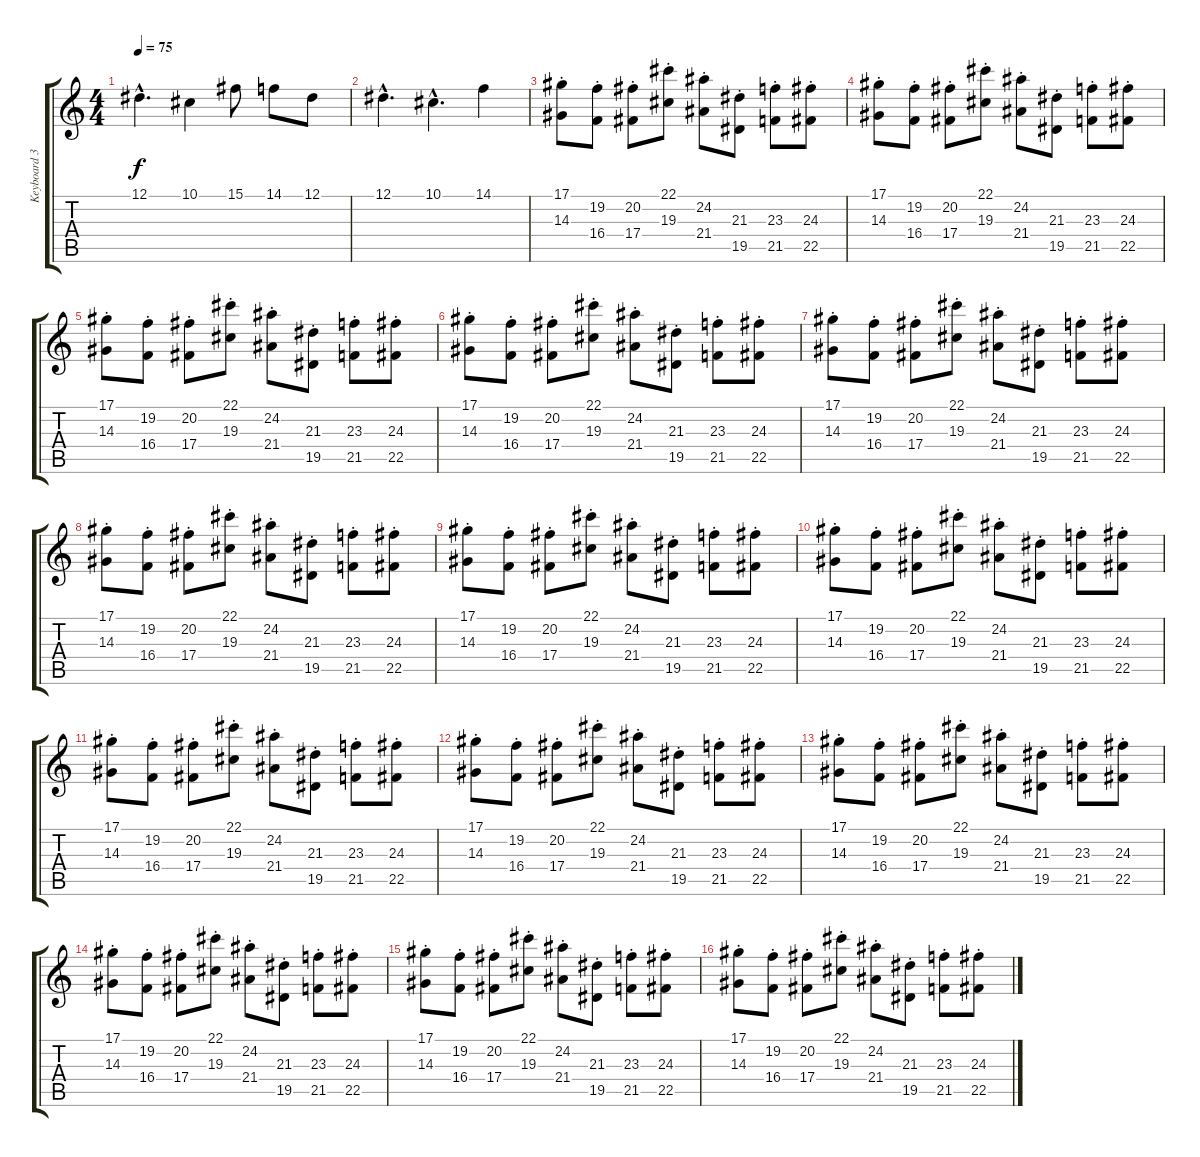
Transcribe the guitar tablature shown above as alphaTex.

\track ("Keyboard 3" "Keyboard 3") {instrument stringensemble1}
\staff {score tabs}
\tuning (Eb4 Bb3 Gb3 Db3 Ab2 Eb2) {hide}
\ts (4 4)
\tempo 75
\clef g2
\ks c
12.1{hac}.4{d dy f} 10.1.4 15.1.8 14.1.8 12.1.8 |
12.1{hac}.4{d} 10.1{hac}.4{d} 14.1.4 |
(17.1{st} 14.3{st}).8 (19.2{st} 16.4{st}).8 (20.2{st} 17.4{st}).8 (22.1{st} 19.3{st}).8 (24.2{st} 21.4{st}).8 (21.3{st} 19.5{st}).8 (23.3{st} 21.5{st}).8 (24.3{st} 22.5{st}).8 |
(17.1{st} 14.3{st}).8 (19.2{st} 16.4{st}).8 (20.2{st} 17.4{st}).8 (22.1{st} 19.3{st}).8 (24.2{st} 21.4{st}).8 (21.3{st} 19.5{st}).8 (23.3{st} 21.5{st}).8 (24.3{st} 22.5{st}).8 |
(17.1{st} 14.3{st}).8 (19.2{st} 16.4{st}).8 (20.2{st} 17.4{st}).8 (22.1{st} 19.3{st}).8 (24.2{st} 21.4{st}).8 (21.3{st} 19.5{st}).8 (23.3{st} 21.5{st}).8 (24.3{st} 22.5{st}).8 |
(17.1{st} 14.3{st}).8 (19.2{st} 16.4{st}).8 (20.2{st} 17.4{st}).8 (22.1{st} 19.3{st}).8 (24.2{st} 21.4{st}).8 (21.3{st} 19.5{st}).8 (23.3{st} 21.5{st}).8 (24.3{st} 22.5{st}).8 |
(17.1{st} 14.3{st}).8 (19.2{st} 16.4{st}).8 (20.2{st} 17.4{st}).8 (22.1{st} 19.3{st}).8 (24.2{st} 21.4{st}).8 (21.3{st} 19.5{st}).8 (23.3{st} 21.5{st}).8 (24.3{st} 22.5{st}).8 |
(17.1{st} 14.3{st}).8 (19.2{st} 16.4{st}).8 (20.2{st} 17.4{st}).8 (22.1{st} 19.3{st}).8 (24.2{st} 21.4{st}).8 (21.3{st} 19.5{st}).8 (23.3{st} 21.5{st}).8 (24.3{st} 22.5{st}).8 |
(17.1{st} 14.3{st}).8 (19.2{st} 16.4{st}).8 (20.2{st} 17.4{st}).8 (22.1{st} 19.3{st}).8 (24.2{st} 21.4{st}).8 (21.3{st} 19.5{st}).8 (23.3{st} 21.5{st}).8 (24.3{st} 22.5{st}).8 |
(17.1{st} 14.3{st}).8 (19.2{st} 16.4{st}).8 (20.2{st} 17.4{st}).8 (22.1{st} 19.3{st}).8 (24.2{st} 21.4{st}).8 (21.3{st} 19.5{st}).8 (23.3{st} 21.5{st}).8 (24.3{st} 22.5{st}).8 |
(17.1{st} 14.3{st}).8 (19.2{st} 16.4{st}).8 (20.2{st} 17.4{st}).8 (22.1{st} 19.3{st}).8 (24.2{st} 21.4{st}).8 (21.3{st} 19.5{st}).8 (23.3{st} 21.5{st}).8 (24.3{st} 22.5{st}).8 |
(17.1{st} 14.3{st}).8 (19.2{st} 16.4{st}).8 (20.2{st} 17.4{st}).8 (22.1{st} 19.3{st}).8 (24.2{st} 21.4{st}).8 (21.3{st} 19.5{st}).8 (23.3{st} 21.5{st}).8 (24.3{st} 22.5{st}).8 |
(17.1{st} 14.3{st}).8 (19.2{st} 16.4{st}).8 (20.2{st} 17.4{st}).8 (22.1{st} 19.3{st}).8 (24.2{st} 21.4{st}).8 (21.3{st} 19.5{st}).8 (23.3{st} 21.5{st}).8 (24.3{st} 22.5{st}).8 |
(17.1{st} 14.3{st}).8 (19.2{st} 16.4{st}).8 (20.2{st} 17.4{st}).8 (22.1{st} 19.3{st}).8 (24.2{st} 21.4{st}).8 (21.3{st} 19.5{st}).8 (23.3{st} 21.5{st}).8 (24.3{st} 22.5{st}).8 |
(17.1{st} 14.3{st}).8 (19.2{st} 16.4{st}).8 (20.2{st} 17.4{st}).8 (22.1{st} 19.3{st}).8 (24.2{st} 21.4{st}).8 (21.3{st} 19.5{st}).8 (23.3{st} 21.5{st}).8 (24.3{st} 22.5{st}).8 |
(17.1{st} 14.3{st}).8 (19.2{st} 16.4{st}).8 (20.2{st} 17.4{st}).8 (22.1{st} 19.3{st}).8 (24.2{st} 21.4{st}).8 (21.3{st} 19.5{st}).8 (23.3{st} 21.5{st}).8 (24.3{st} 22.5{st}).8
